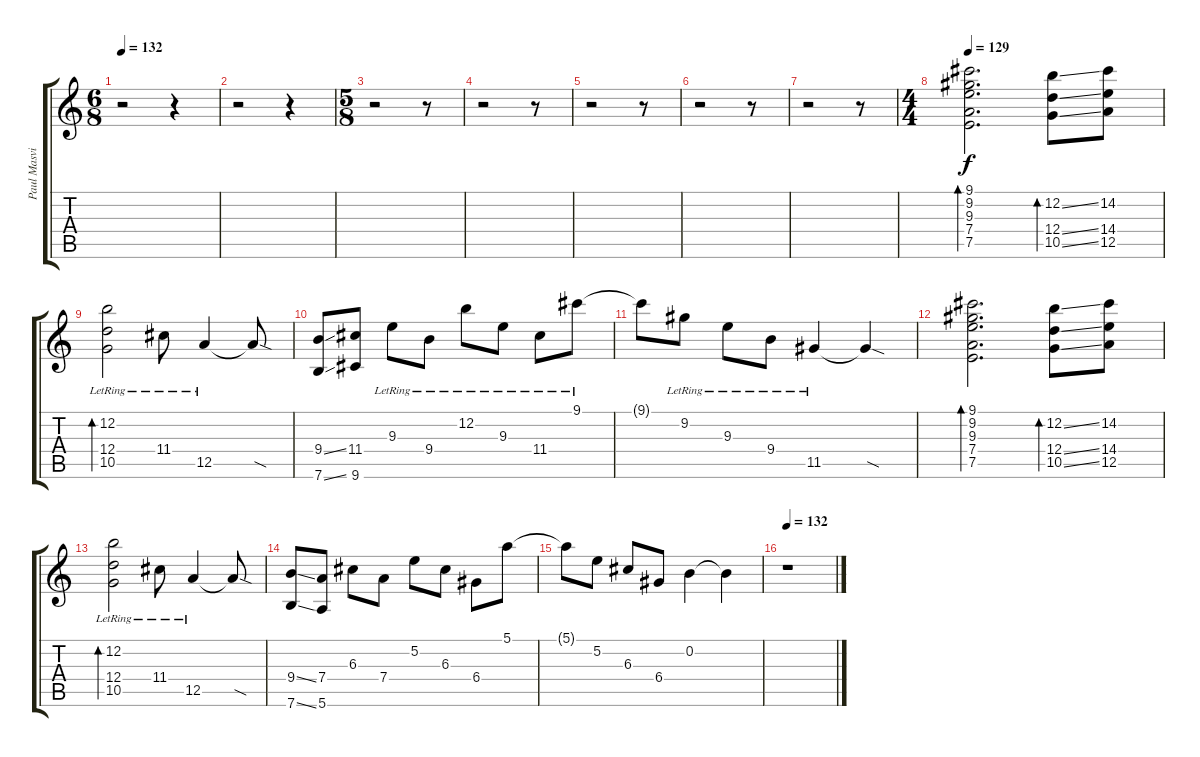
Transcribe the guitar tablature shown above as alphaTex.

\track ("Paul Masvidal (clean)" "Paul Masvi") {instrument electricguitarclean}
\staff {score tabs}
\tuning (E4 B3 G3 D3 A2 E2) {hide}
\ts (6 8)
\tempo 132
\clef g2
\ks c
r.2{dy f} r.4 |
r.2 r.4 |
\ts (5 8)
r.2 r.8 |
r.2 r.8 |
r.2 r.8 |
r.2 r.8 |
r.2 r.8 |
\ts (4 4)
\tempo 127
\tempo 129
(9.1 9.2 9.3 7.4 7.5).2{d bd 120} (12.2{ss} 12.4{ss} 10.5{ss}).8{bd 30} (14.2 14.4 12.5).8 |
(12.2{lr} 12.4{lr} 10.5{lr}).2{bd 30} 11.4{lr}.8 12.5{lr}.4 12.5{sod t}.8 |
(9.4{ss} 7.6{ss}).8 (11.4 9.6).8 9.3{lr}.8 9.4{lr}.8 12.2{lr}.8 9.3{lr}.8 11.4{lr}.8 9.1{lr}.8 |
9.1{t}.8 9.2{lr}.8 9.3{lr}.8 9.4{lr}.8 11.5{lr}.4 11.5{sod t}.4 |
(9.1 9.2 9.3 7.4 7.5).2{d bd 120} (12.2{ss} 12.4{ss} 10.5{ss}).8{bd 30} (14.2 14.4 12.5).8 |
(12.2{lr} 12.4{lr} 10.5{lr}).2{bd 30} 11.4{lr}.8 12.5{lr}.4 12.5{sod t}.8 |
(9.4{ss} 7.6{ss}).8 (7.4 5.6).8 6.3.8 7.4.8 5.2.8 6.3.8 6.4.8 5.1.8 |
5.1{t}.8 5.2.8 6.3.8 6.4.8 0.2.4 0.2{t}.4 |
\tempo 132
r.1
